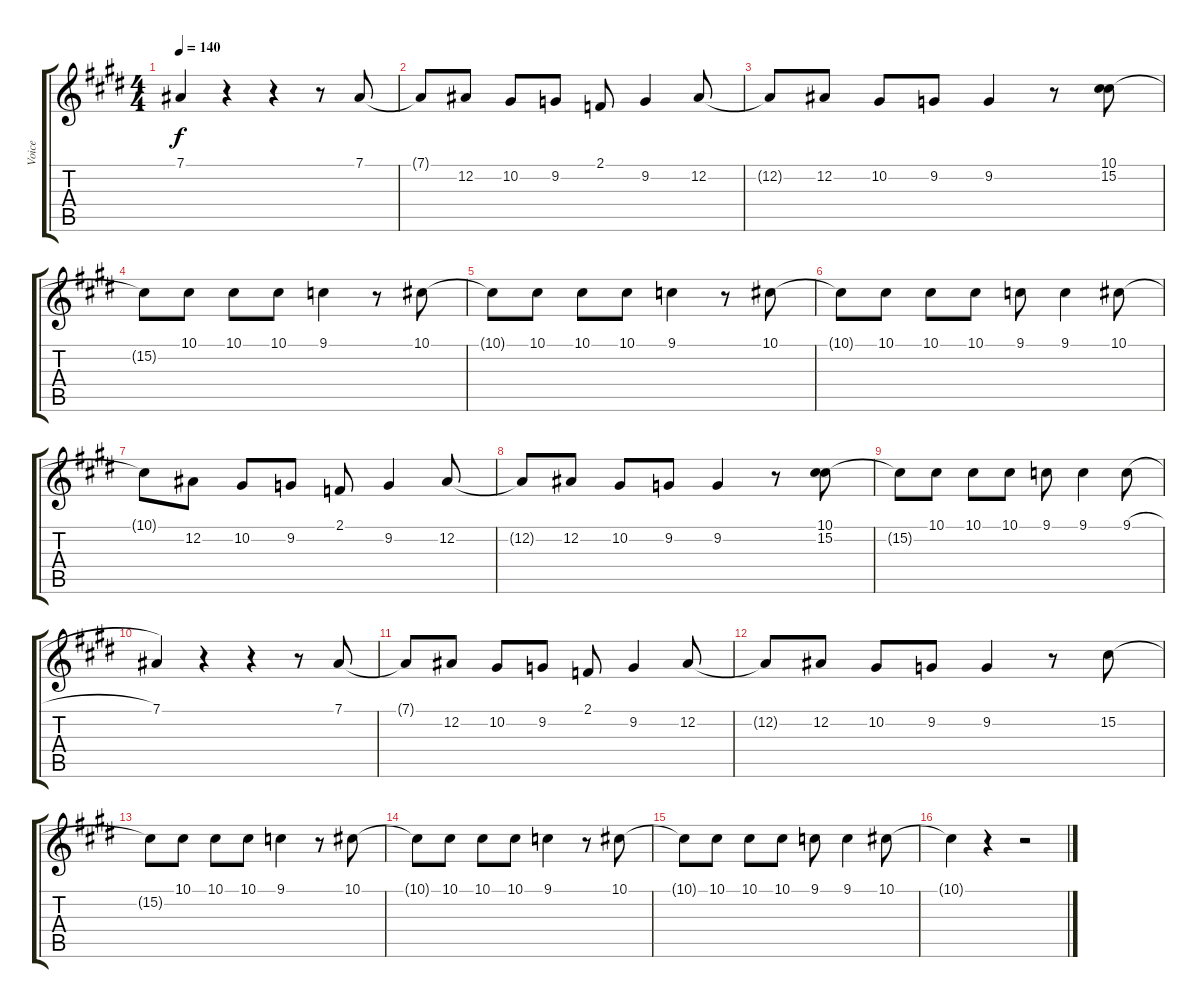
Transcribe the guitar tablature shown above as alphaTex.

\track ("Voice" "Voice") {instrument churchorgan}
\staff {score tabs}
\tuning (Eb4 Bb3 Gb3 Db3 Ab2 Eb2) {hide}
\ts (4 4)
\tempo 140
\clef g2
\ks e
7.1.4{dy f} r.4 r.4 r.8 7.1.8 |
7.1{t}.8 12.2.8 10.2.8 9.2.8 2.1.8 9.2.4 12.2.8 |
12.2{t}.8 12.2.8 10.2.8 9.2.8 9.2.4 r.8 (10.1 15.2).8 |
15.2{t}.8 10.1.8 10.1.8 10.1.8 9.1.4 r.8 10.1.8 |
10.1{t}.8 10.1.8 10.1.8 10.1.8 9.1.4 r.8 10.1.8 |
10.1{t}.8 10.1.8 10.1.8 10.1.8 9.1.8 9.1.4 10.1.8 |
10.1{t}.8 12.2.8 10.2.8 9.2.8 2.1.8 9.2.4 12.2.8 |
12.2{t}.8 12.2.8 10.2.8 9.2.8 9.2.4 r.8 (10.1 15.2).8 |
15.2{t}.8 10.1.8 10.1.8 10.1.8 9.1.8 9.1.4 9.1{h}.8 |
7.1.4 r.4 r.4 r.8 7.1.8 |
7.1{t}.8 12.2.8 10.2.8 9.2.8 2.1.8 9.2.4 12.2.8 |
12.2{t}.8 12.2.8 10.2.8 9.2.8 9.2.4 r.8 15.2.8 |
15.2{t}.8 10.1.8 10.1.8 10.1.8 9.1.4 r.8 10.1.8 |
10.1{t}.8 10.1.8 10.1.8 10.1.8 9.1.4 r.8 10.1.8 |
10.1{t}.8 10.1.8 10.1.8 10.1.8 9.1.8 9.1.4 10.1.8 |
10.1{t}.4 r.4 r.2
